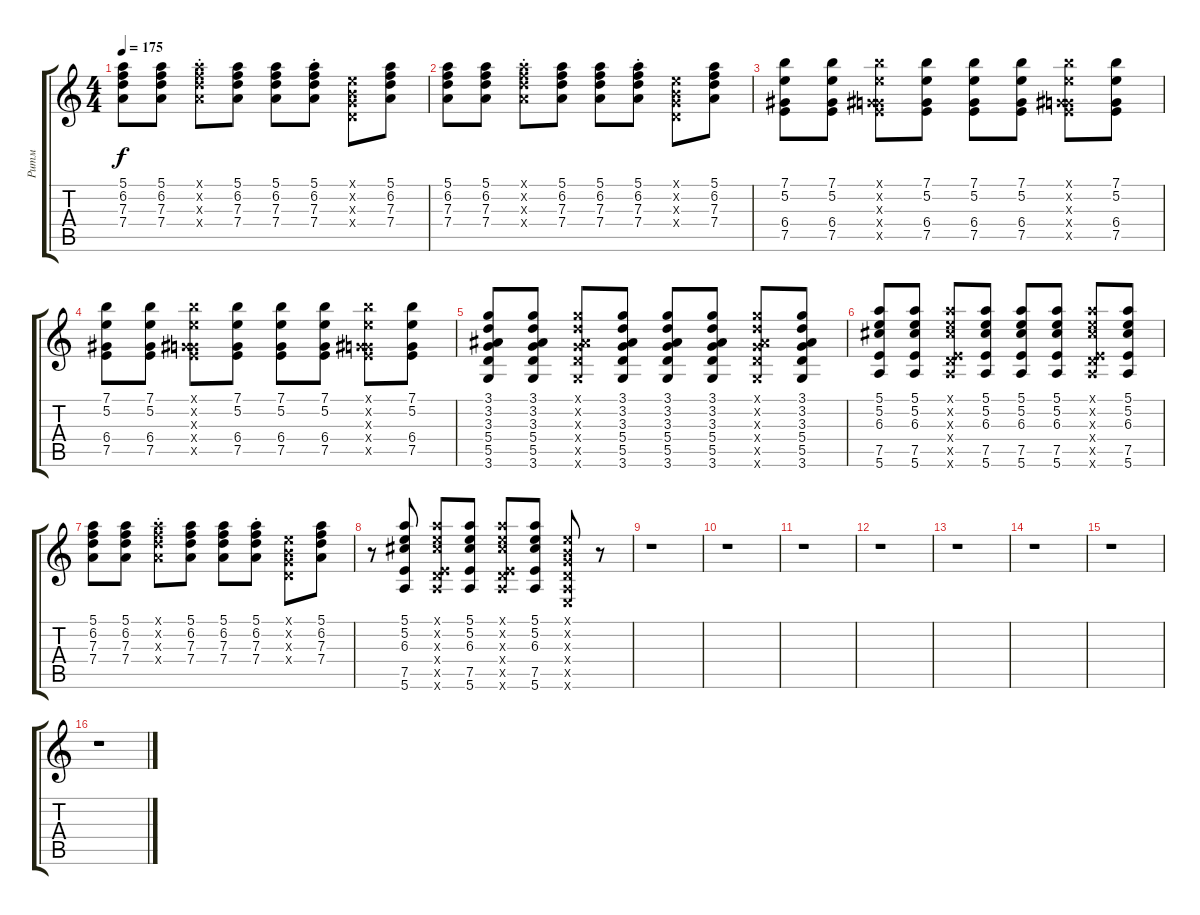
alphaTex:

\track ("Ритм" "Ритм") {instrument acousticguitarnylon}
\staff {score tabs}
\tuning (E4 B3 G3 D3 A2 E2) {hide}
\ts (4 4)
\tempo 175
\clef g2
\ks c
(5.1 6.2 7.3 7.4).8{dy f} (5.1 6.2 7.3 7.4).8 (5.1{st x} 6.2{st x} 7.3{st x} 7.4{st x}).8 (5.1 6.2 7.3 7.4).8 (5.1 6.2 7.3 7.4).8 (5.1{st} 6.2{st} 7.3{st} 7.4{st}).8 (0.1{x} 0.2{x} 0.3{x} 0.4{x}).8 (5.1 6.2 7.3 7.4).8 |
(5.1 6.2 7.3 7.4).8 (5.1 6.2 7.3 7.4).8 (5.1{st x} 6.2{st x} 7.3{st x} 7.4{st x}).8 (5.1 6.2 7.3 7.4).8 (5.1 6.2 7.3 7.4).8 (5.1{st} 6.2{st} 7.3{st} 7.4{st}).8 (0.1{x} 0.2{x} 0.3{x} 0.4{x}).8 (5.1 6.2 7.3 7.4).8 |
(7.1 5.2 6.4 7.5).8 (7.1 5.2 6.4 7.5).8 (7.1{x} 5.2{x} 0.3{x} 6.4{x} 7.5{x}).8 (7.1 5.2 6.4 7.5).8 (7.1 5.2 6.4 7.5).8 (7.1 5.2 6.4 7.5).8 (7.1{x} 5.2{x} 0.3{x} 6.4{x} 7.5{x}).8 (7.1 5.2 6.4 7.5).8 |
(7.1 5.2 6.4 7.5).8 (7.1 5.2 6.4 7.5).8 (7.1{x} 5.2{x} 0.3{x} 6.4{x} 7.5{x}).8 (7.1 5.2 6.4 7.5).8 (7.1 5.2 6.4 7.5).8 (7.1 5.2 6.4 7.5).8 (7.1{x} 5.2{x} 0.3{x} 6.4{x} 7.5{x}).8 (7.1 5.2 6.4 7.5).8 |
(3.1 3.2 3.3 5.4 5.5 3.6).8 (3.1 3.2 3.3 5.4 5.5 3.6).8 (3.1{x} 3.2{x} 3.3{x} 5.4{x} 5.5{x} 3.6{x}).8 (3.1 3.2 3.3 5.4 5.5 3.6).8 (3.1 3.2 3.3 5.4 5.5 3.6).8 (3.1 3.2 3.3 5.4 5.5 3.6).8 (3.1{x} 3.2{x} 3.3{x} 5.4{x} 5.5{x} 3.6{x}).8 (3.1 3.2 3.3 5.4 5.5 3.6).8 |
(5.1 5.2 6.3 7.5 5.6).8 (5.1 5.2 6.3 7.5 5.6).8 (5.1{x} 5.2{x} 6.3{x} 0.4{x} 7.5{x} 5.6{x}).8 (5.1 5.2 6.3 7.5 5.6).8 (5.1 5.2 6.3 7.5 5.6).8 (5.1 5.2 6.3 7.5 5.6).8 (5.1{x} 5.2{x} 6.3{x} 0.4{x} 7.5{x} 5.6{x}).8 (5.1 5.2 6.3 7.5 5.6).8 |
(5.1 6.2 7.3 7.4).8 (5.1 6.2 7.3 7.4).8 (5.1{st x} 6.2{st x} 7.3{st x} 7.4{st x}).8 (5.1 6.2 7.3 7.4).8 (5.1 6.2 7.3 7.4).8 (5.1{st} 6.2{st} 7.3{st} 7.4{st}).8 (0.1{x} 0.2{x} 0.3{x} 0.4{x}).8 (5.1 6.2 7.3 7.4).8 |
r.8 (5.1 5.2 6.3 7.5 5.6).8 (5.1{x} 5.2{x} 6.3{x} 0.4{x} 7.5{x} 5.6{x}).8 (5.1 5.2 6.3 7.5 5.6).8 (5.1{x} 5.2{x} 6.3{x} 0.4{x} 7.5{x} 5.6{x}).8 (5.1 5.2 6.3 7.5 5.6).8 (0.1{x} 0.2{x} 0.3{x} 0.4{x} 0.5{x} 0.6{x}).8 r.8 |
r.1 |
r.1 |
r.1 |
r.1 |
r.1 |
r.1 |
r.1 |
r.1
